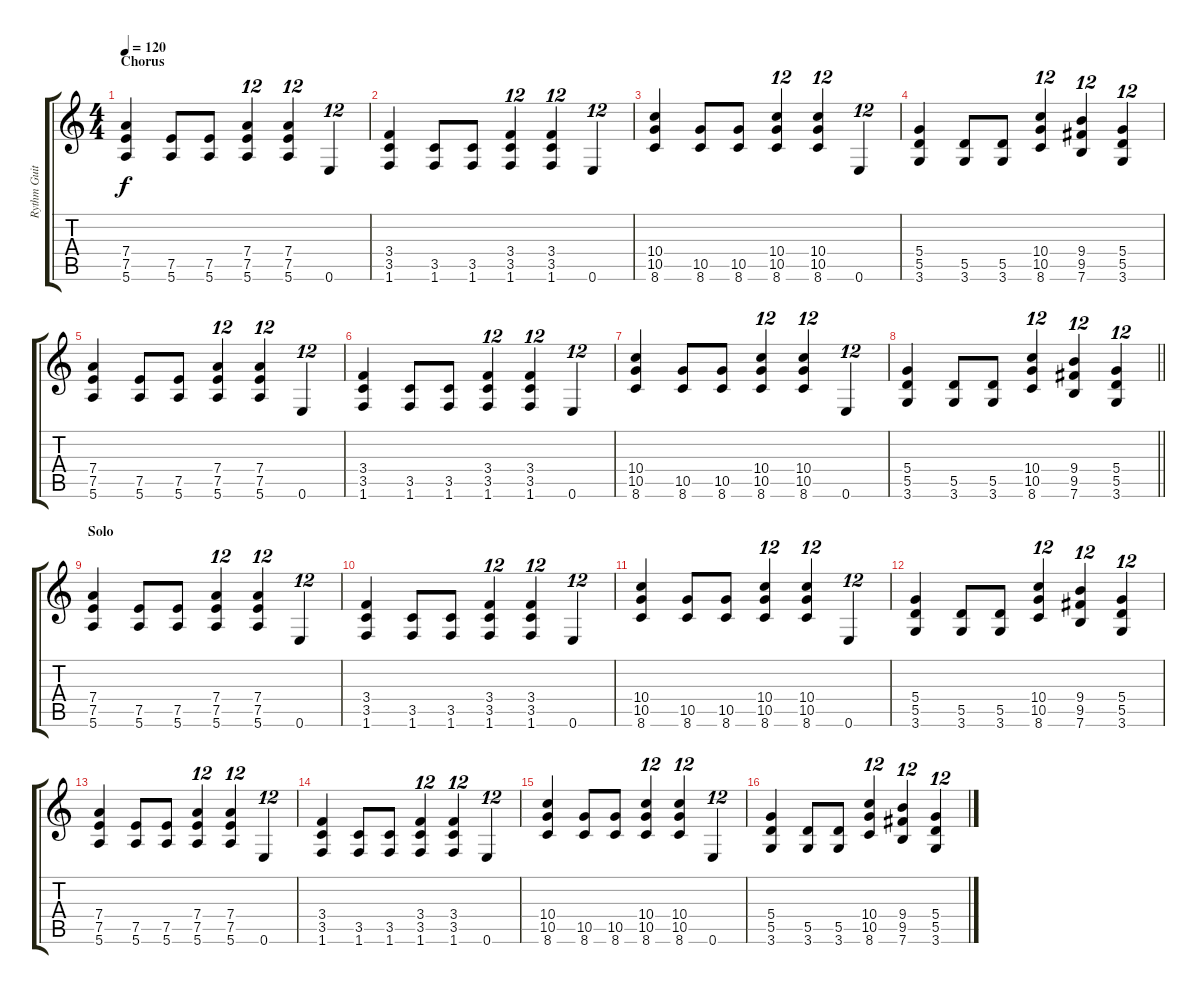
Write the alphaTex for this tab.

\track ("Rythm Guitar 2" "Rythm Guit") {instrument distortionguitar}
\staff {score tabs}
\tuning (E4 B3 G3 D3 A2 E2) {hide}
\ts (4 4)
\section ("" "Chorus")
\tempo 120
\clef g2
\ks c
(7.4 7.5 5.6).4{dy f} (7.5 5.6).8 (7.5 5.6).8 (7.4 7.5 5.6).4{tu (12 8)} (7.4 7.5 5.6).4{tu (12 8)} 0.6.4{tu (12 8)} |
(3.4 3.5 1.6).4 (3.5 1.6).8 (3.5 1.6).8 (3.4 3.5 1.6).4{tu (12 8)} (3.4 3.5 1.6).4{tu (12 8)} 0.6.4{tu (12 8)} |
(10.4 10.5 8.6).4 (10.5 8.6).8 (10.5 8.6).8 (10.4 10.5 8.6).4{tu (12 8)} (10.4 10.5 8.6).4{tu (12 8)} 0.6.4{tu (12 8)} |
(5.4 5.5 3.6).4 (5.5 3.6).8 (5.5 3.6).8 (10.4 10.5 8.6).4{tu (12 8)} (9.4 9.5 7.6).4{tu (12 8)} (5.4 5.5 3.6).4{tu (12 8)} |
(7.4 7.5 5.6).4 (7.5 5.6).8 (7.5 5.6).8 (7.4 7.5 5.6).4{tu (12 8)} (7.4 7.5 5.6).4{tu (12 8)} 0.6.4{tu (12 8)} |
(3.4 3.5 1.6).4 (3.5 1.6).8 (3.5 1.6).8 (3.4 3.5 1.6).4{tu (12 8)} (3.4 3.5 1.6).4{tu (12 8)} 0.6.4{tu (12 8)} |
(10.4 10.5 8.6).4 (10.5 8.6).8 (10.5 8.6).8 (10.4 10.5 8.6).4{tu (12 8)} (10.4 10.5 8.6).4{tu (12 8)} 0.6.4{tu (12 8)} |
\barLineRight lightlight
(5.4 5.5 3.6).4 (5.5 3.6).8 (5.5 3.6).8 (10.4 10.5 8.6).4{tu (12 8)} (9.4 9.5 7.6).4{tu (12 8)} (5.4 5.5 3.6).4{tu (12 8)} |
\section ("" "Solo")
(7.4 7.5 5.6).4 (7.5 5.6).8 (7.5 5.6).8 (7.4 7.5 5.6).4{tu (12 8)} (7.4 7.5 5.6).4{tu (12 8)} 0.6.4{tu (12 8)} |
(3.4 3.5 1.6).4 (3.5 1.6).8 (3.5 1.6).8 (3.4 3.5 1.6).4{tu (12 8)} (3.4 3.5 1.6).4{tu (12 8)} 0.6.4{tu (12 8)} |
(10.4 10.5 8.6).4 (10.5 8.6).8 (10.5 8.6).8 (10.4 10.5 8.6).4{tu (12 8)} (10.4 10.5 8.6).4{tu (12 8)} 0.6.4{tu (12 8)} |
(5.4 5.5 3.6).4 (5.5 3.6).8 (5.5 3.6).8 (10.4 10.5 8.6).4{tu (12 8)} (9.4 9.5 7.6).4{tu (12 8)} (5.4 5.5 3.6).4{tu (12 8)} |
(7.4 7.5 5.6).4 (7.5 5.6).8 (7.5 5.6).8 (7.4 7.5 5.6).4{tu (12 8)} (7.4 7.5 5.6).4{tu (12 8)} 0.6.4{tu (12 8)} |
(3.4 3.5 1.6).4 (3.5 1.6).8 (3.5 1.6).8 (3.4 3.5 1.6).4{tu (12 8)} (3.4 3.5 1.6).4{tu (12 8)} 0.6.4{tu (12 8)} |
(10.4 10.5 8.6).4 (10.5 8.6).8 (10.5 8.6).8 (10.4 10.5 8.6).4{tu (12 8)} (10.4 10.5 8.6).4{tu (12 8)} 0.6.4{tu (12 8)} |
(5.4 5.5 3.6).4 (5.5 3.6).8 (5.5 3.6).8 (10.4 10.5 8.6).4{tu (12 8)} (9.4 9.5 7.6).4{tu (12 8)} (5.4 5.5 3.6).4{tu (12 8)}
